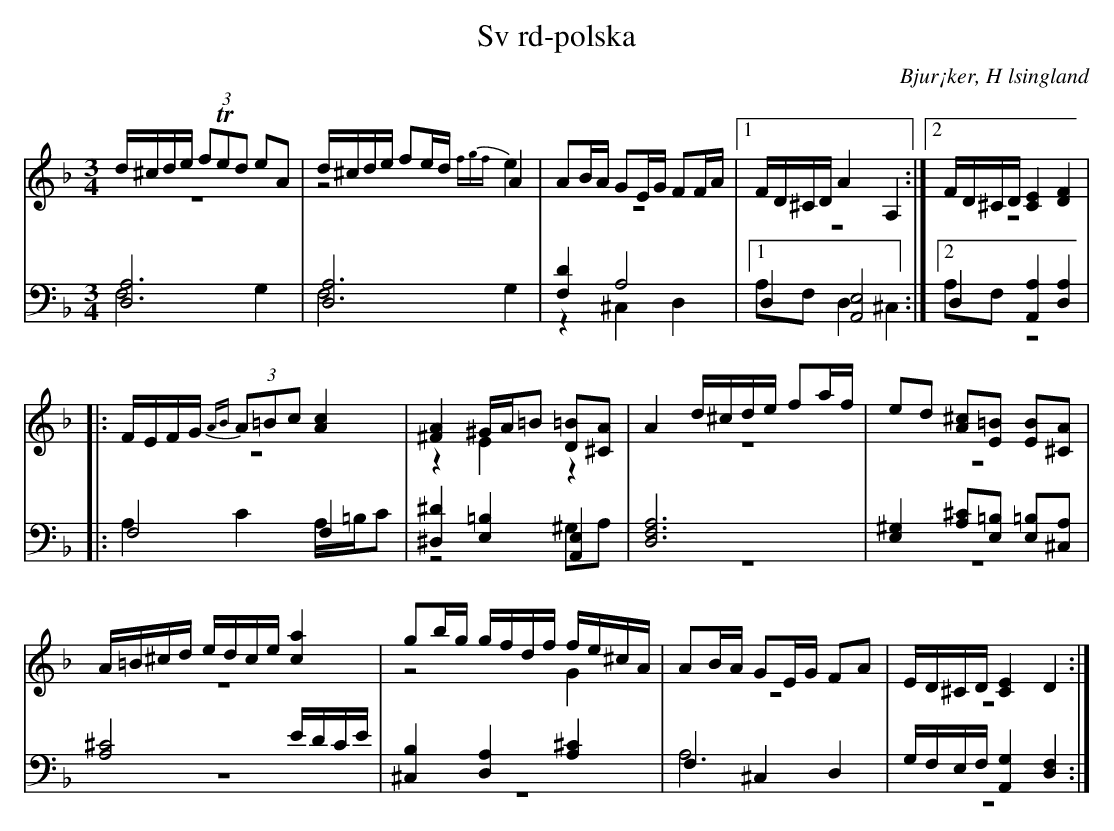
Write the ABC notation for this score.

X:1
T: Sv rd-polska
O: Bjur¡ker, H lsingland
M: 3/4
L: 1/8
K: Dm
V:1
V:2 merge
V:3
V:4 merge
V:1
d/^c/d/e/ (3fTed eA|d/^c/d/e/ fe/d/ A2|AB/A/ GE/G/ FF/A/|1 F/D/^C/D/ A2 A,2:|2 F/D/^C/D/ [C2E2] [D2F2]|
|:F/E/F/G/ (3{AB}A=Bc [A2c2]|[^F2A2] ^G/A/=B [D=B][^CA]|A2 d/^c/d/e/ fa/f/|ed [A^c][E=B] [EB][^CA]|
A/=B/^c/d/ e/d/c/e/ [c2a2]|gb/g/ g/f/d/f/ f/e/^c/A/|AB/A/ GE/G/ FA|E/D/^C/D/ [C2E2] D2:|
V:2
z6|z4 {fgf}e2|z6|1 z6:|2 z6|
|:z6|z2 E2 z2|z6|z6|
z6|z4 G2|z6|z6:|
V:3 clef=bass
[D,6A,6]|[D,6A,6]|[F,2D2] A,4|1 D,2 [A,,4E,4]:|2 D,2 [A,,2A,2] [D,2A,2]|
|:F,4 F,2|[^D,2^D2] [E,2=B,2] [A,,2E,2]|[D,6F,6A,6]|[E,2^G,2] [A,^C][E,=B,] [E,=B,][^C,A,]|
[A,4^C4] E/D/C/E/|[^C,2B,2]  [D,2A,2] [A,2^C2]|F,2 ^C,2 D,2|G,/F,/E,/F,/ [A,,2G,2] [D,2F,2]:|
V:4 clef=bass
F,4 G,2|F,4 G,2|z2 ^C,2 D,2|1 A,F, D,2 ^C,2:|2 A,F,  z4|
|:A,2 C2 A,/=B,/C|z4 ^G,A,|z6|z6|
z6|z6|A,6|z6:|
